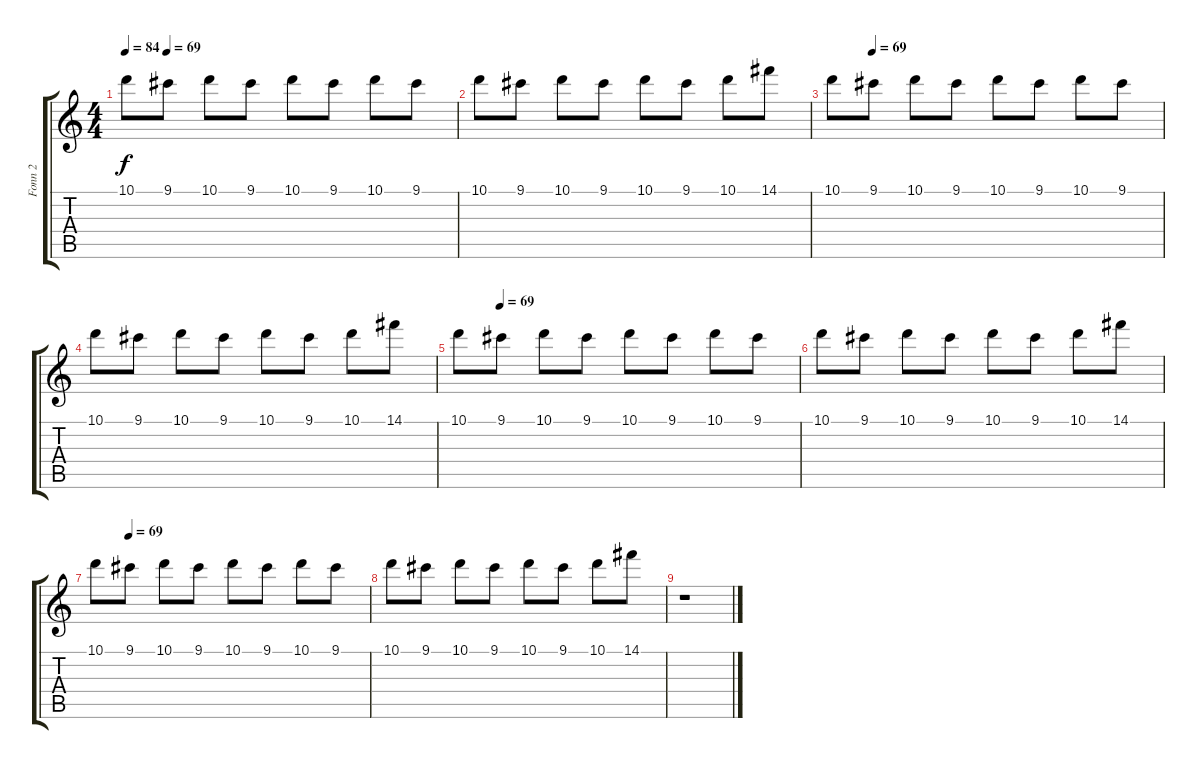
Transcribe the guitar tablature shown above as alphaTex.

\track ("Fonn 2" "Fonn 2") {instrument acousticguitarnylon}
\staff {score tabs}
\tuning (E4 B3 G3 D3 A2 E2) {hide}
\ts (4 4)
\tempo 84
\tempo (69 0.125)
\tempo 84
\clef g2
\ks c
10.1.8{dy f instrument acousticguitarnylon} 9.1.8 10.1.8 9.1.8 10.1.8 9.1.8 10.1.8 9.1.8 |
10.1.8 9.1.8 10.1.8 9.1.8 10.1.8 9.1.8 10.1.8 14.1.8 |
\tempo (69 0.125)
10.1.8 9.1.8 10.1.8 9.1.8 10.1.8 9.1.8 10.1.8 9.1.8 |
10.1.8 9.1.8 10.1.8 9.1.8 10.1.8 9.1.8 10.1.8 14.1.8 |
\tempo (69 0.125)
10.1.8 9.1.8 10.1.8 9.1.8 10.1.8 9.1.8 10.1.8 9.1.8 |
10.1.8 9.1.8 10.1.8 9.1.8 10.1.8 9.1.8 10.1.8 14.1.8 |
\tempo (69 0.125)
10.1.8 9.1.8 10.1.8 9.1.8 10.1.8 9.1.8 10.1.8 9.1.8 |
10.1.8 9.1.8 10.1.8 9.1.8 10.1.8 9.1.8 10.1.8 14.1.8 |
r.1
